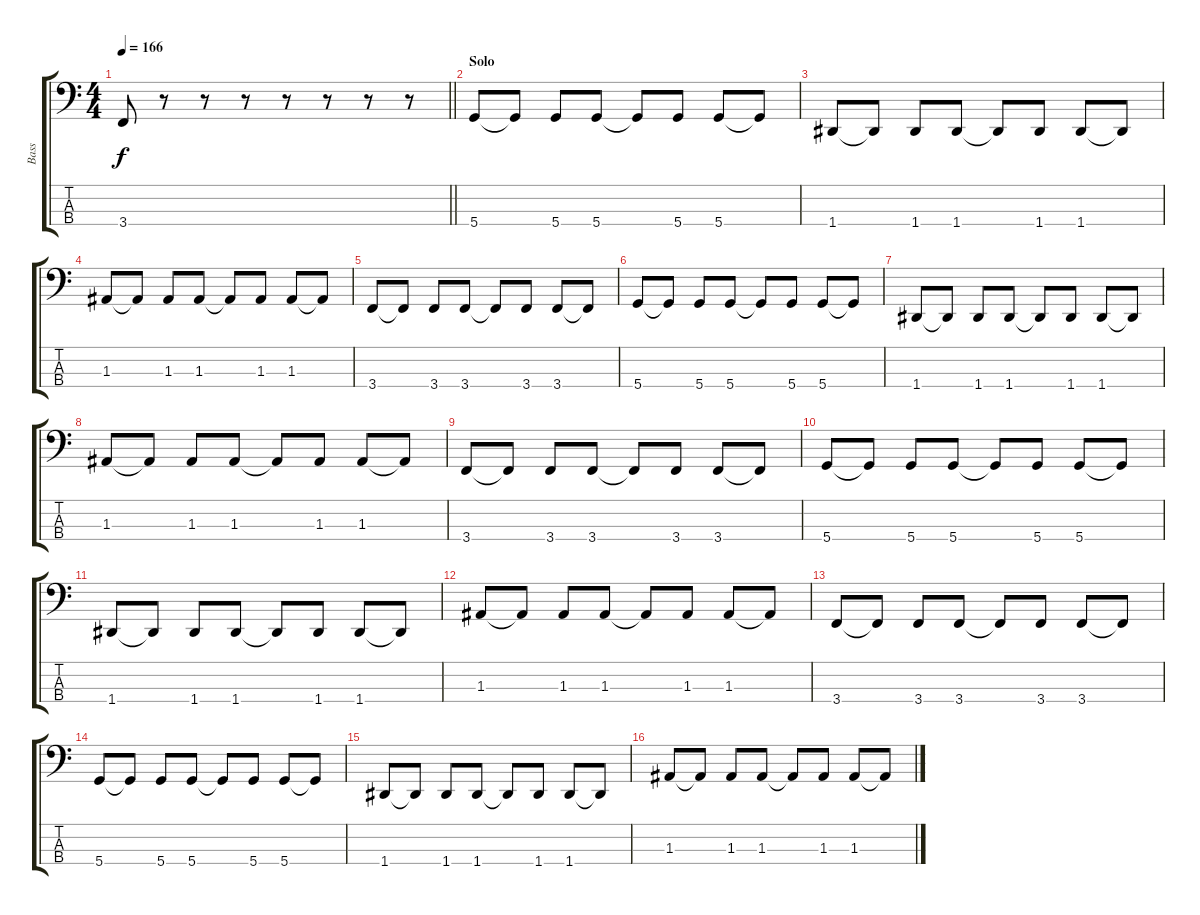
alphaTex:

\track ("Bass" "Bass") {instrument electricbassfinger}
\staff {score tabs}
\tuning (G2 D2 A1 D1) {hide}
\ts (4 4)
\tempo 166
\clef f4
\barLineRight lightlight
\ks c
3.4.8{dy f} r.8 r.8 r.8 r.8 r.8 r.8 r.8 |
\section ("" "Solo")
5.4.8 5.4{t}.8 5.4.8 5.4.8 5.4{t}.8 5.4.8 5.4.8 5.4{t}.8 |
1.4.8 1.4{t}.8 1.4.8 1.4.8 1.4{t}.8 1.4.8 1.4.8 1.4{t}.8 |
1.3.8 1.3{t}.8 1.3.8 1.3.8 1.3{t}.8 1.3.8 1.3.8 1.3{t}.8 |
3.4.8 3.4{t}.8 3.4.8 3.4.8 3.4{t}.8 3.4.8 3.4.8 3.4{t}.8 |
5.4.8 5.4{t}.8 5.4.8 5.4.8 5.4{t}.8 5.4.8 5.4.8 5.4{t}.8 |
1.4.8 1.4{t}.8 1.4.8 1.4.8 1.4{t}.8 1.4.8 1.4.8 1.4{t}.8 |
1.3.8 1.3{t}.8 1.3.8 1.3.8 1.3{t}.8 1.3.8 1.3.8 1.3{t}.8 |
3.4.8 3.4{t}.8 3.4.8 3.4.8 3.4{t}.8 3.4.8 3.4.8 3.4{t}.8 |
5.4.8 5.4{t}.8 5.4.8 5.4.8 5.4{t}.8 5.4.8 5.4.8 5.4{t}.8 |
1.4.8 1.4{t}.8 1.4.8 1.4.8 1.4{t}.8 1.4.8 1.4.8 1.4{t}.8 |
1.3.8 1.3{t}.8 1.3.8 1.3.8 1.3{t}.8 1.3.8 1.3.8 1.3{t}.8 |
3.4.8 3.4{t}.8 3.4.8 3.4.8 3.4{t}.8 3.4.8 3.4.8 3.4{t}.8 |
5.4.8 5.4{t}.8 5.4.8 5.4.8 5.4{t}.8 5.4.8 5.4.8 5.4{t}.8 |
1.4.8 1.4{t}.8 1.4.8 1.4.8 1.4{t}.8 1.4.8 1.4.8 1.4{t}.8 |
1.3.8 1.3{t}.8 1.3.8 1.3.8 1.3{t}.8 1.3.8 1.3.8 1.3{t}.8
